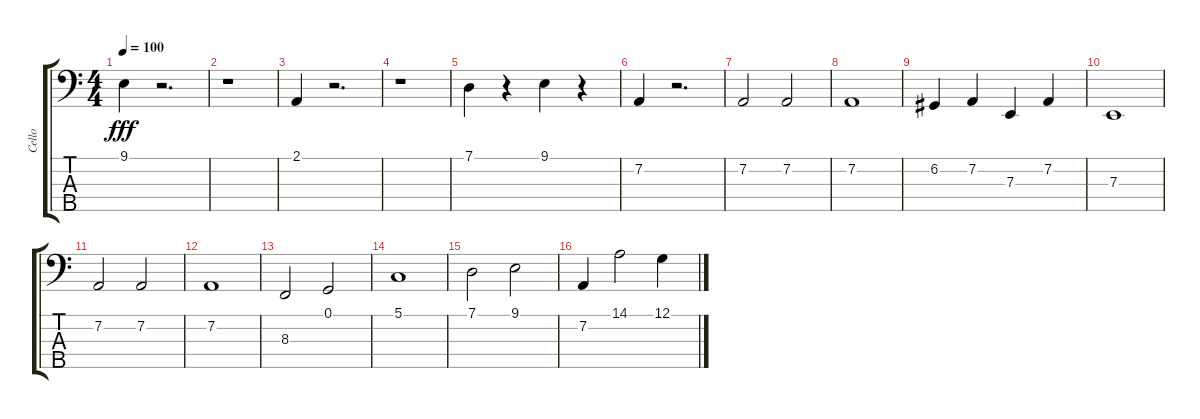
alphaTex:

\track ("Cello" "Cello") {instrument stringensemble1}
\staff {score tabs}
\tuning (G2 D2 A1 E1 B0) {hide}
\ts (4 4)
\tempo 100
\clef f4
\ks c
9.1.4{dy fff} r.2{d} |
r.1 |
2.1.4 r.2{d} |
r.1 |
7.1.4 r.4 9.1.4 r.4 |
7.2.4 r.2{d} |
7.2.2 7.2.2 |
7.2.1 |
6.2.4 7.2.4 7.3.4 7.2.4 |
7.3.1 |
7.2.2 7.2.2 |
7.2.1 |
8.3.2 0.1.2 |
5.1.1 |
7.1.2 9.1.2 |
7.2.4 14.1.2 12.1.4
